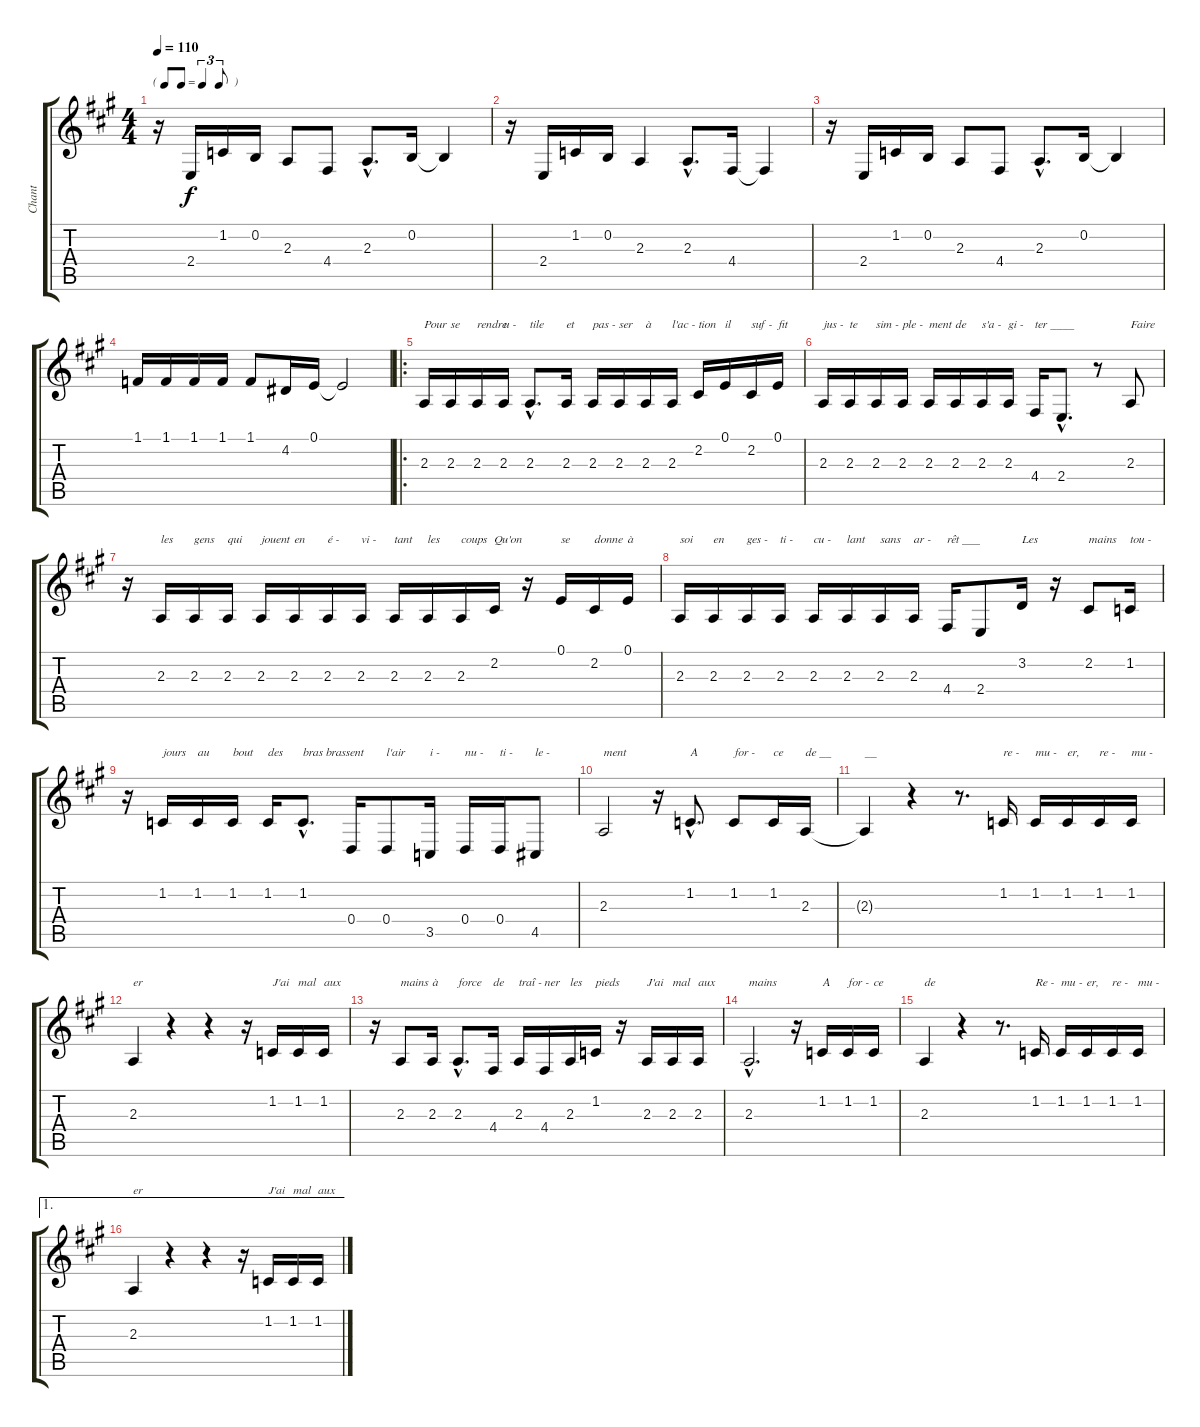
\track ("Chant" "Chant") {instrument brightacousticpiano}
\staff {score tabs}
\tuning (E4 B3 G3 D3 A2 E2) {hide}
\ts (4 4)
\tf triplet8th
\tempo 110
\clef g2
\ks a
r.16{dy f instrument brightacousticpiano} 2.4.16 1.2.16 0.2.16 2.3.8 4.4.8 2.3{hac}.8{d} 0.2.16 0.2{t}.4 |
r.16 2.4.16 1.2.16 0.2.16 2.3.4 2.3{hac}.8{d} 4.4.16 4.4{t}.4 |
r.16 2.4.16 1.2.16 0.2.16 2.3.8 4.4.8 2.3{hac}.8{d} 0.2.16 0.2{t}.4 |
1.1.16 1.1.16 1.1.16 1.1.16 1.1.8 4.2.16 0.1.16 0.1{t}.2 |
\ro
2.3.16{txt "Pour"} 2.3.16{txt "se"} 2.3.16{txt "rendre"} 2.3.16{txt "u -"} 2.3{hac}.8{d txt "tile"} 2.3.16{txt "et"} 2.3.16{txt "pas -"} 2.3.16{txt "ser"} 2.3.16{txt "à"} 2.3.16{txt "l'ac -"} 2.2.16{txt "tion"} 0.1.16{txt "il"} 2.2.16{txt "suf -"} 0.1.16{txt "fit"} |
2.3.16{txt "jus -"} 2.3.16{txt "te"} 2.3.16{txt "sim -"} 2.3.16{txt "ple -"} 2.3.16{txt "ment"} 2.3.16{txt "de"} 2.3.16{txt "s'a -"} 2.3.16{txt "gi -"} 4.4.16{txt "ter ____"} 2.4{hac}.8{d} r.8 2.3.8{txt "Faire"} |
r.16 2.3.16{txt "les"} 2.3.16{txt "gens"} 2.3.16{txt "qui"} 2.3.16{txt "jouent"} 2.3.16{txt "en "} 2.3.16{txt "é -"} 2.3.16{txt "vi -"} 2.3.16{txt "tant"} 2.3.16{txt "les"} 2.3.16{txt "coups"} 2.2.16{txt "Qu'on"} r.16 0.1.16{txt "se"} 2.2.16{txt "donne"} 0.1.16{txt "à"} |
2.3.16{txt "soi"} 2.3.16{txt "en"} 2.3.16{txt "ges -"} 2.3.16{txt "ti -"} 2.3.16{txt "cu -"} 2.3.16{txt "lant"} 2.3.16{txt "sans"} 2.3.16{txt "ar -"} 4.4.16{txt "rêt ___"} 2.4.8 3.2.16{txt "Les"} r.16 2.2.8{txt "mains"} 1.2.16{txt "tou -"} |
r.16 1.2.16{txt "jours"} 1.2.16{txt "au"} 1.2.16{txt "bout"} 1.2.16{txt "des"} 1.2{hac}.8{d txt "bras brassent"} 0.4.16 0.4.8{txt "l'air"} 3.5.16{txt "i -"} 0.4.16{txt "nu -"} 0.4.16{txt "ti -"} 4.5.8{txt "le -"} |
2.3.2{txt "ment"} r.16 1.2{hac}.8{d txt "A"} 1.2.8{txt "for -"} 1.2.16{txt "ce"} 2.3.16{txt "de __"} |
2.3{t}.4{txt "__"} r.4 r.8{d} 1.2.16{txt "re -"} 1.2.16{txt "mu -"} 1.2.16{txt "er,"} 1.2.16{txt "re -"} 1.2.16{txt "mu -"} |
2.3.4{txt "er"} r.4 r.4 r.16 1.2.16{txt "J'ai"} 1.2.16{txt "mal"} 1.2.16{txt "aux"} |
r.16 2.3.8{txt "mains"} 2.3.16{txt "à"} 2.3{hac}.8{d txt "force"} 4.4.16{txt "de"} 2.3.16{txt "traî -"} 4.4.16{txt "ner"} 2.3.16{txt "les"} 1.2.16{txt "pieds"} r.16 2.3.16{txt "J'ai"} 2.3.16{txt "mal"} 2.3.16{txt "aux"} |
2.3{hac}.2{d txt "mains"} r.16 1.2.16{txt "A"} 1.2.16{txt "for -"} 1.2.16{txt "ce"} |
2.3.4{txt "de"} r.4 r.8{d} 1.2.16{txt "Re -"} 1.2.16{txt "mu -"} 1.2.16{txt "er,"} 1.2.16{txt "re -"} 1.2.16{txt "mu -"} |
\ae 1
2.3.4{txt "er"} r.4 r.4 r.16 1.2.16{txt "J'ai"} 1.2.16{txt "mal"} 1.2.16{txt "aux"}
